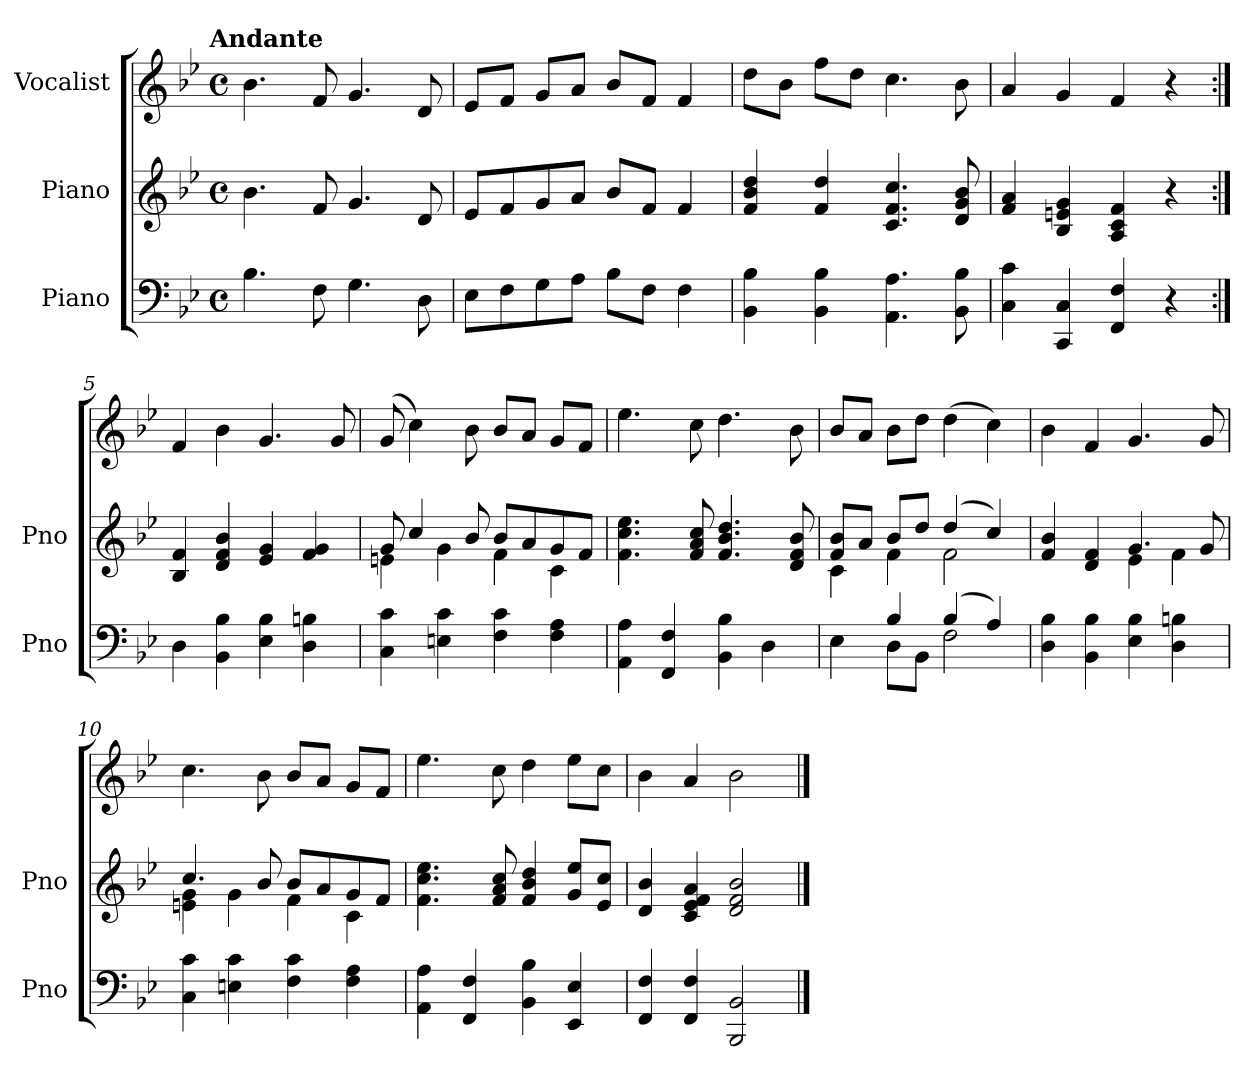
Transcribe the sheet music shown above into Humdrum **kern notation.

**kern	**kern	**kern
*part3	*part2	*part1
*staff3	*staff2	*staff1
*I"Piano	*I"Piano	*I"Vocalist
*I'Pno	*I'Pno	*
*clefF4	*clefG2	*clefG2
*k[b-e-]	*k[b-e-]	*k[b-e-]
*B-:	*B-:	*B-:
!!LO:TX:omd:t=Andante
*M4/4	*M4/4	*M4/4
*met(c)	*met(c)	*met(c)
*MM72	*MM72	*MM72
=1	=1	=1
4.B-	4.b-	4.b-
8F	8f	8f
4.G	4.g	4.g
8D	8d	8d
=2	=2	=2
8E-L	8e-L	8e-L
8F	8f	8fJ
8G	8g	8gL
8AJ	8aJ	8aJ
8B-L	8b-L	8b-L
8FJ	8fJ	8fJ
4F	4f	4f
=3	=3	=3
4BB- 4B-	4f 4b- 4dd	8ddL
.	.	8b-J
4BB- 4B-	4f 4dd	8ffL
.	.	8ddJ
4.AA 4.A	4.c 4.f 4.cc	4.cc
8BB- 8B-	8d 8g 8b-	8b-
=4	=4	=4
4C 4c	4f 4a	4a
4CC 4C	4B- 4en 4g	4g
4FF 4F	4A 4c 4f	4f
4r	4r	4r
=5:|!	=5:|!	=5:|!
4D	4B- 4f	4f
4BB- 4B-	4d 4f 4b-	4b-
4E- 4B-	4e- 4g	4.g
4D 4Bn	4f 4g	.
.	.	8g
=6	=6	=6
*	*^	*
4C 4c	8g	4en	(8g
.	4cc	.	4cc)
4En 4c	.	4g	.
.	8b-	.	8b-
4F 4c	8b-L	4f	8b-L
.	8a	.	8aJ
4F 4A	8g	4c	8gL
.	8fJ	.	8fJ
*	*v	*v	*
=7	=7	=7
4AA 4A	4.f 4.cc 4.ee-	4.ee-
4FF 4F	.	.
.	8f 8a 8cc	8cc
4BB- 4B-	4.f 4.b- 4.dd	4.dd
4D	.	.
.	8d 8f 8b-	8b-
=8	=8	=8
*^	*^	*
4E-	8ryy	8f 8b-L	4c	8b-L
.	8ryy	8aJ	.	8aJ
4B-	8DL	8b-L	4f	8b-L
.	8BB-J	8ddJ	.	8ddJ
(4B-	2F	(4dd	2f	(4dd
4A)	.	4cc)	.	4cc)
*v	*v	*	*	*
=9	=9	=9	=9
4D 4B-	4f 4b-	2ryy	4b-
4BB- 4B-	4d 4f	.	4f
4E- 4B-	4.g	4e-	4.g
4D 4Bn	.	4f	.
.	8g	.	8g
=10	=10	=10	=10
4C 4c	4.cc	4en 4g	4.cc
4En 4c	.	4g	.
.	8b-	.	8b-
4F 4c	8b-L	4f	8b-L
.	8a	.	8aJ
4F 4A	8g	4c	8gL
.	8fJ	.	8fJ
*	*v	*v	*
=11	=11	=11
4AA 4A	4.f 4.cc 4.ee-	4.ee-
4FF 4F	.	.
.	8f 8a 8cc	8cc
4BB- 4B-	4f 4b- 4dd	4dd
4EE- 4E-	8g 8ee-L	8ee-L
.	8e- 8ccJ	8ccJ
=12	=12	=12
4FF 4F	4d 4b-	4b-
4FF 4F	4c 4e- 4f 4a	4a
2BBB- 2BB-	2d 2f 2b-	2b-
==	==	==
*-	*-	*-
